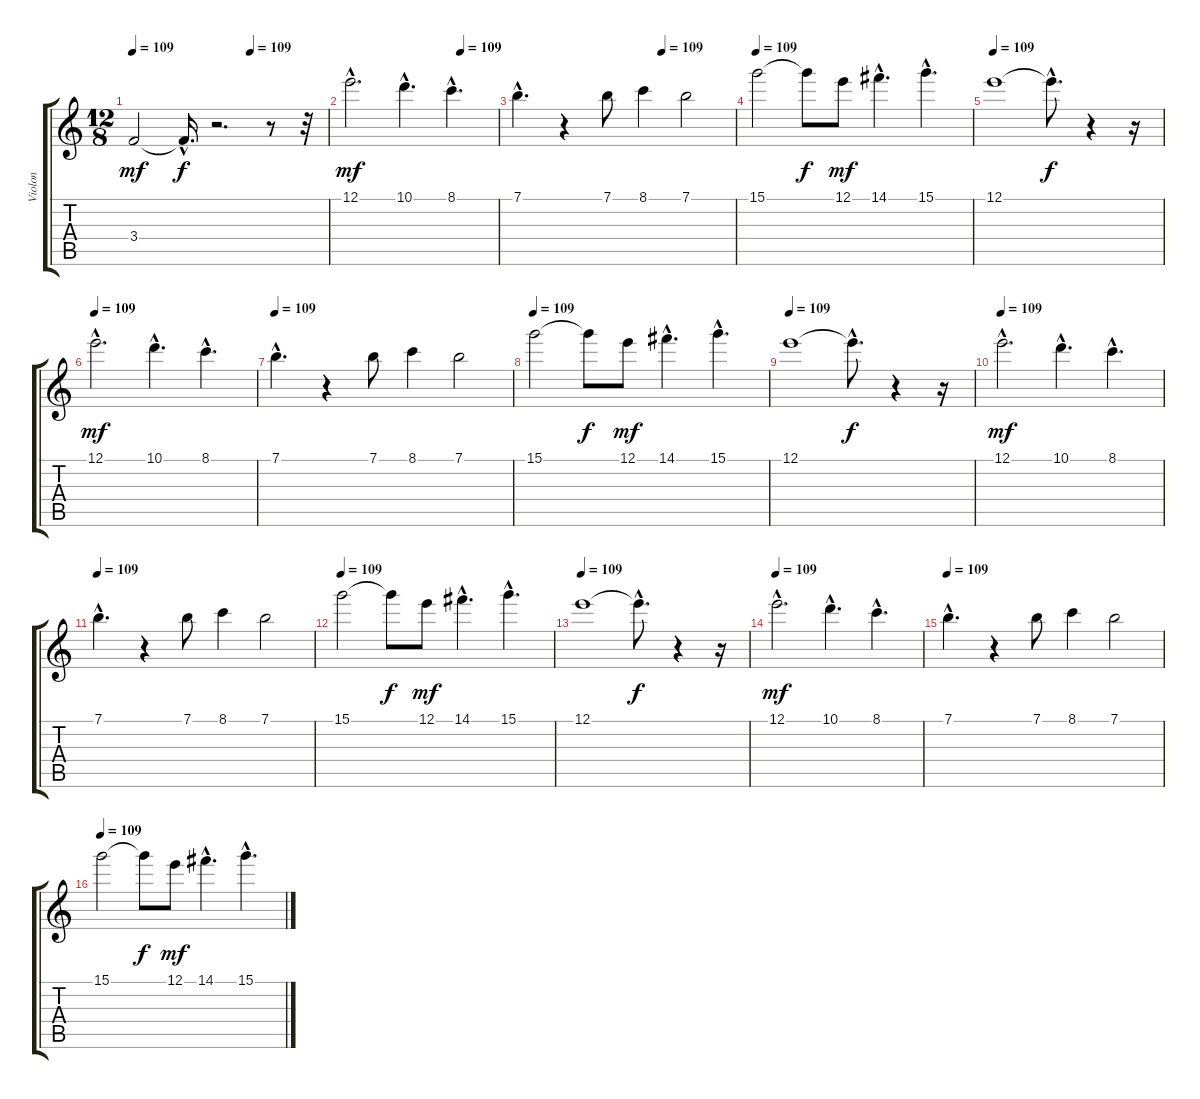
\track ("Violon" "Violon") {instrument contrabass}
\staff {score tabs}
\tuning (E4 B3 G3 D3 A2 E2) {hide}
\ts (12 8)
\tempo 109
\tempo (109 0.6041666666666666)
\clef g2
\ks c
3.4.2{dy mf} 3.4{hac t}.16{d dy f} r.2{d} r.8 r.32 |
\tempo (109 0.75)
12.1{hac}.2{d dy mf} 10.1{hac}.4{d} 8.1{hac}.4{d} |
\tempo (109 0.6666666666666666)
7.1{hac}.4{d} r.4 7.1.8 8.1.4 7.1.2 |
\tempo 109
15.1.2 15.1{t}.8{dy f} 12.1.8{dy mf} 14.1{hac}.4{d} 15.1{hac}.4{d} |
\tempo 109
12.1.1 12.1{hac t}.8{d dy f} r.4 r.16 |
\tempo 109
12.1{hac}.2{d dy mf} 10.1{hac}.4{d} 8.1{hac}.4{d} |
\tempo 109
7.1{hac}.4{d} r.4 7.1.8 8.1.4 7.1.2 |
\tempo 109
15.1.2 15.1{t}.8{dy f} 12.1.8{dy mf} 14.1{hac}.4{d} 15.1{hac}.4{d} |
\tempo 109
12.1.1 12.1{hac t}.8{d dy f} r.4 r.16 |
\tempo 109
12.1{hac}.2{d dy mf} 10.1{hac}.4{d} 8.1{hac}.4{d} |
\tempo 109
7.1{hac}.4{d} r.4 7.1.8 8.1.4 7.1.2 |
\tempo 109
15.1.2 15.1{t}.8{dy f} 12.1.8{dy mf} 14.1{hac}.4{d} 15.1{hac}.4{d} |
\tempo 109
12.1.1 12.1{hac t}.8{d dy f} r.4 r.16 |
\tempo 109
12.1{hac}.2{d dy mf} 10.1{hac}.4{d} 8.1{hac}.4{d} |
\tempo 109
7.1{hac}.4{d} r.4 7.1.8 8.1.4 7.1.2 |
\tempo 109
15.1.2 15.1{t}.8{dy f} 12.1.8{dy mf} 14.1{hac}.4{d} 15.1{hac}.4{d}
